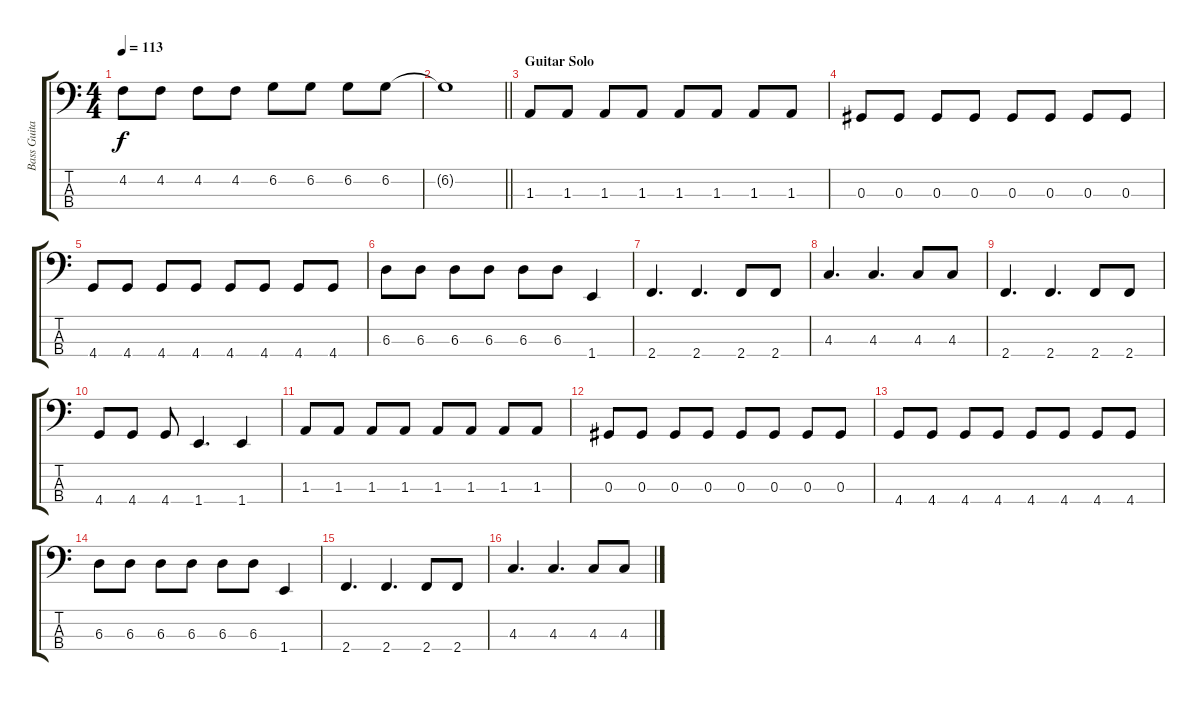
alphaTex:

\track ("Bass Guitar" "Bass Guita") {instrument electricbassfinger}
\staff {score tabs}
\tuning (Gb2 Db2 Ab1 Eb1) {hide}
\ts (4 4)
\tempo 113
\clef f4
\ks c
4.2.8{dy f} 4.2.8 4.2.8 4.2.8 6.2.8 6.2.8 6.2.8 6.2.8 |
\barLineRight lightlight
6.2{t}.1 |
\section ("" "Guitar Solo")
1.3.8 1.3.8 1.3.8 1.3.8 1.3.8 1.3.8 1.3.8 1.3.8 |
0.3.8 0.3.8 0.3.8 0.3.8 0.3.8 0.3.8 0.3.8 0.3.8 |
4.4.8 4.4.8 4.4.8 4.4.8 4.4.8 4.4.8 4.4.8 4.4.8 |
6.3.8 6.3.8 6.3.8 6.3.8 6.3.8 6.3.8 1.4.4 |
2.4.4{d} 2.4.4{d} 2.4.8 2.4.8 |
4.3.4{d} 4.3.4{d} 4.3.8 4.3.8 |
2.4.4{d} 2.4.4{d} 2.4.8 2.4.8 |
4.4.8 4.4.8 4.4.8 1.4.4{d} 1.4.4 |
1.3.8 1.3.8 1.3.8 1.3.8 1.3.8 1.3.8 1.3.8 1.3.8 |
0.3.8 0.3.8 0.3.8 0.3.8 0.3.8 0.3.8 0.3.8 0.3.8 |
4.4.8 4.4.8 4.4.8 4.4.8 4.4.8 4.4.8 4.4.8 4.4.8 |
6.3.8 6.3.8 6.3.8 6.3.8 6.3.8 6.3.8 1.4.4 |
2.4.4{d} 2.4.4{d} 2.4.8 2.4.8 |
4.3.4{d} 4.3.4{d} 4.3.8 4.3.8
